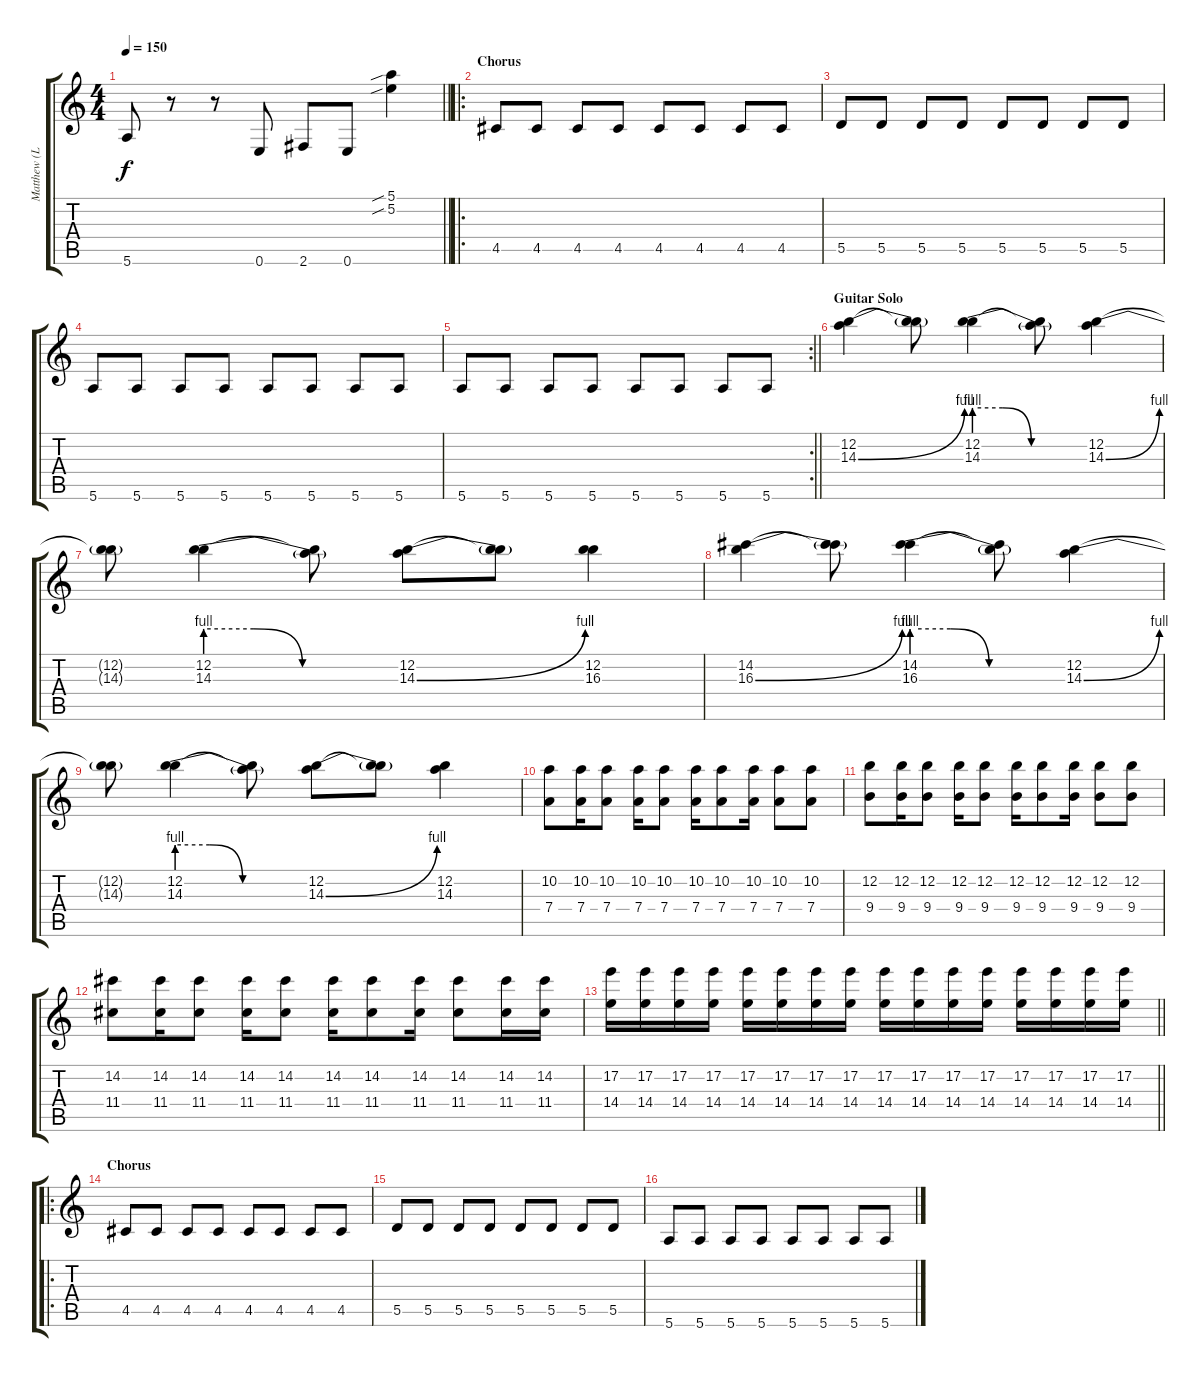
\track ("Matthew (Lead Guitar)" "Matthew (L") {instrument overdrivenguitar}
\staff {score tabs}
\tuning (E4 B3 G3 D3 A2 E2) {hide}
\ts (4 4)
\tempo 150
\clef g2
\barLineRight lightlight
\ks c
5.6{t}.8{dy f} r.8 r.8 0.6.8 2.6.8 0.6.8 (5.1{sib} 5.2{sib}).4 |
\ro
\section ("" "Chorus")
4.5.8 4.5.8 4.5.8 4.5.8 4.5.8 4.5.8 4.5.8 4.5.8 |
5.5.8 5.5.8 5.5.8 5.5.8 5.5.8 5.5.8 5.5.8 5.5.8 |
5.6.8 5.6.8 5.6.8 5.6.8 5.6.8 5.6.8 5.6.8 5.6.8 |
\rc 2
\barLineRight lightlight
5.6.8 5.6.8 5.6.8 5.6.8 5.6.8 5.6.8 5.6.8 5.6.8 |
\section ("" "Guitar Solo")
(12.2 14.3{be (bend 0 0 60 4)}).4 (12.2{t} 14.3{t}).8 (12.2 14.3{be (custom 0 4 15 4 30 0 60 0)}).4 (12.2{t} 14.3{t}).8 (12.2 14.3{be (bend 0 0 60 4)}).4 |
(12.2{t} 14.3{t}).8 (12.2 14.3{be (custom 0 4 15 4 30 0 60 0)}).4 (12.2{t} 14.3{t}).8 (12.2 14.3{be (bend 0 0 60 4)}).8 (12.2{t} 14.3{t}).8 (12.2 16.3).4 |
(14.2 16.3{be (bend 0 0 60 4)}).4 (14.2{t} 16.3{t}).8 (14.2 16.3{be (custom 0 4 15 4 30 0 60 0)}).4 (14.2{t} 16.3{t}).8 (12.2 14.3{be (bend 0 0 60 4)}).4 |
(12.2{t} 14.3{t}).8 (12.2 14.3{be (custom 0 4 15 4 30 0 60 0)}).4 (12.2{t} 14.3{t}).8 (12.2 14.3{be (bend 0 0 60 4)}).8 (12.2{t} 14.3{t}).8 (12.2 14.3).4 |
(10.2 7.4).8 (10.2 7.4).16 (10.2 7.4).8 (10.2 7.4).16 (10.2 7.4).8 (10.2 7.4).16 (10.2 7.4).8 (10.2 7.4).16 (10.2 7.4).8 (10.2 7.4).8 |
(12.2 9.4).8 (12.2 9.4).16 (12.2 9.4).8 (12.2 9.4).16 (12.2 9.4).8 (12.2 9.4).16 (12.2 9.4).8 (12.2 9.4).16 (12.2 9.4).8 (12.2 9.4).8 |
(14.2 11.4).8 (14.2 11.4).16 (14.2 11.4).8 (14.2 11.4).16 (14.2 11.4).8 (14.2 11.4).16 (14.2 11.4).8 (14.2 11.4).16 (14.2 11.4).8 (14.2 11.4).16 (14.2 11.4).16 |
\barLineRight lightlight
(17.2 14.4).16 (17.2 14.4).16 (17.2 14.4).16 (17.2 14.4).16 (17.2 14.4).16 (17.2 14.4).16 (17.2 14.4).16 (17.2 14.4).16 (17.2 14.4).16 (17.2 14.4).16 (17.2 14.4).16 (17.2 14.4).16 (17.2 14.4).16 (17.2 14.4).16 (17.2 14.4).16 (17.2 14.4).16 |
\ro
\section ("" "Chorus")
4.5.8 4.5.8 4.5.8 4.5.8 4.5.8 4.5.8 4.5.8 4.5.8 |
5.5.8 5.5.8 5.5.8 5.5.8 5.5.8 5.5.8 5.5.8 5.5.8 |
5.6.8 5.6.8 5.6.8 5.6.8 5.6.8 5.6.8 5.6.8 5.6.8
